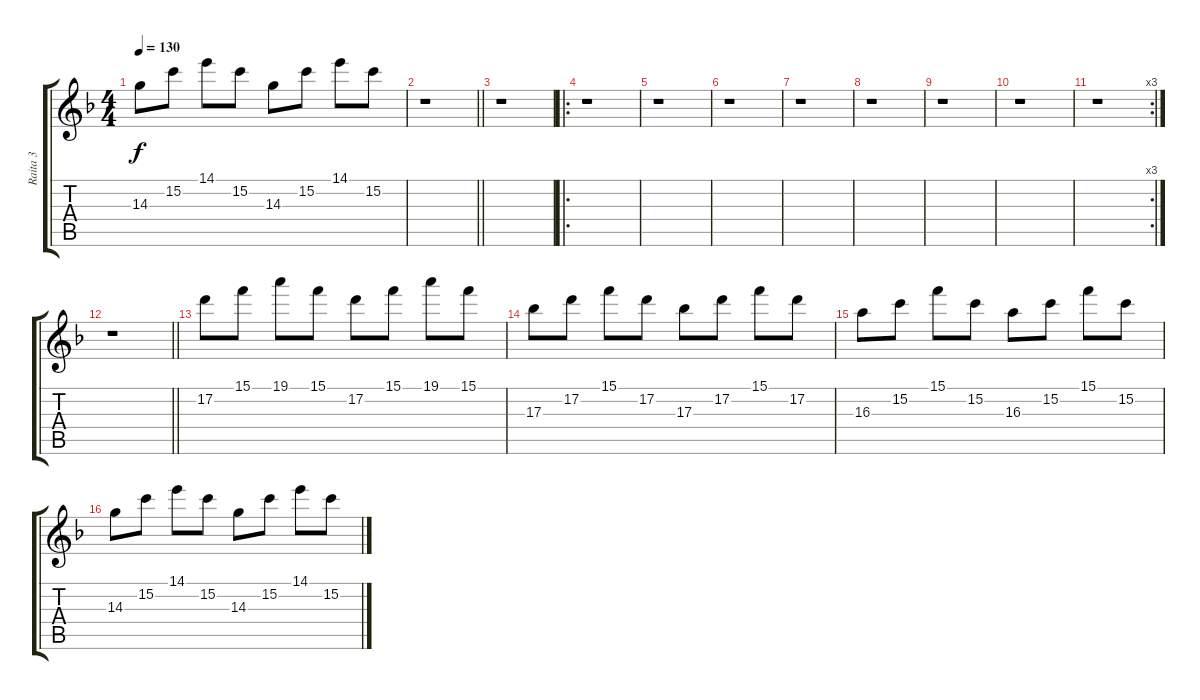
\track ("Raita 3" "Raita 3") {instrument acousticguitarsteel}
\staff {score tabs}
\tuning (D4 A3 F3 C3 G2 D2) {hide}
\ts (4 4)
\tempo 130
\clef g2
\ks f
14.3.8{dy f} 15.2.8 14.1.8 15.2.8 14.3.8 15.2.8 14.1.8 15.2.8 |
\barLineRight lightlight
r.1 |
r.1 |
\ro
r.1 |
r.1 |
r.1 |
r.1 |
r.1 |
r.1 |
r.1 |
\rc 3
r.1 |
\barLineRight lightlight
r.1 |
17.2.8 15.1.8 19.1.8 15.1.8 17.2.8 15.1.8 19.1.8 15.1.8 |
17.3.8 17.2.8 15.1.8 17.2.8 17.3.8 17.2.8 15.1.8 17.2.8 |
16.3.8 15.2.8 15.1.8 15.2.8 16.3.8 15.2.8 15.1.8 15.2.8 |
14.3.8 15.2.8 14.1.8 15.2.8 14.3.8 15.2.8 14.1.8 15.2.8
